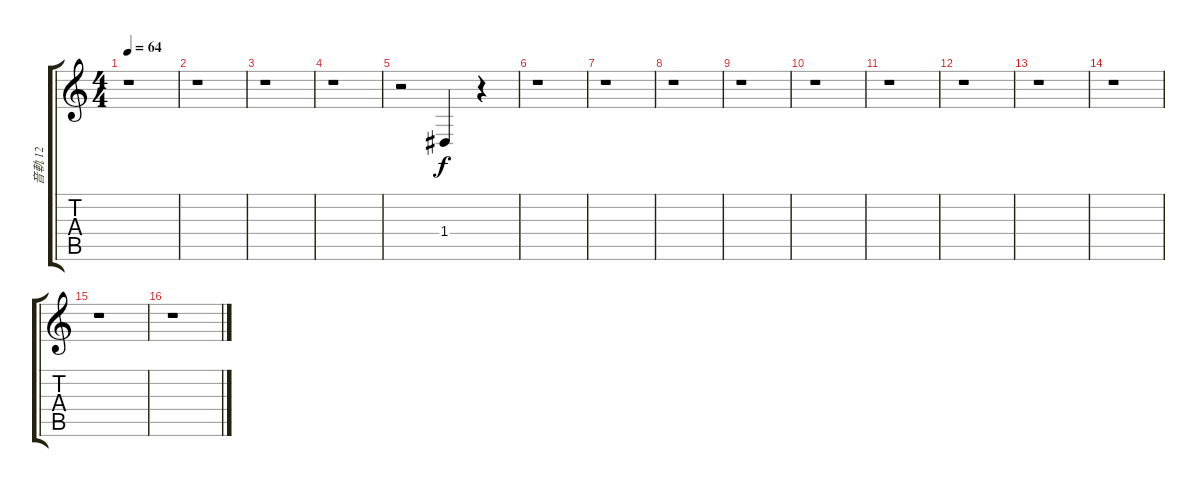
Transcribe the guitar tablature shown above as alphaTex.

\track ("音軌 12" "音軌 12") {instrument reversecymbal}
\staff {score tabs}
\tuning (E4 B3 G3 D3 A2 E2) {hide}
\ts (4 4)
\tempo 64
\clef g2
\ks c
r.1{dy f} |
r.1 |
r.1 |
r.1 |
r.2 1.4.4 r.4 |
r.1 |
r.1 |
r.1 |
r.1 |
r.1 |
r.1 |
r.1 |
r.1 |
r.1 |
r.1 |
r.1
